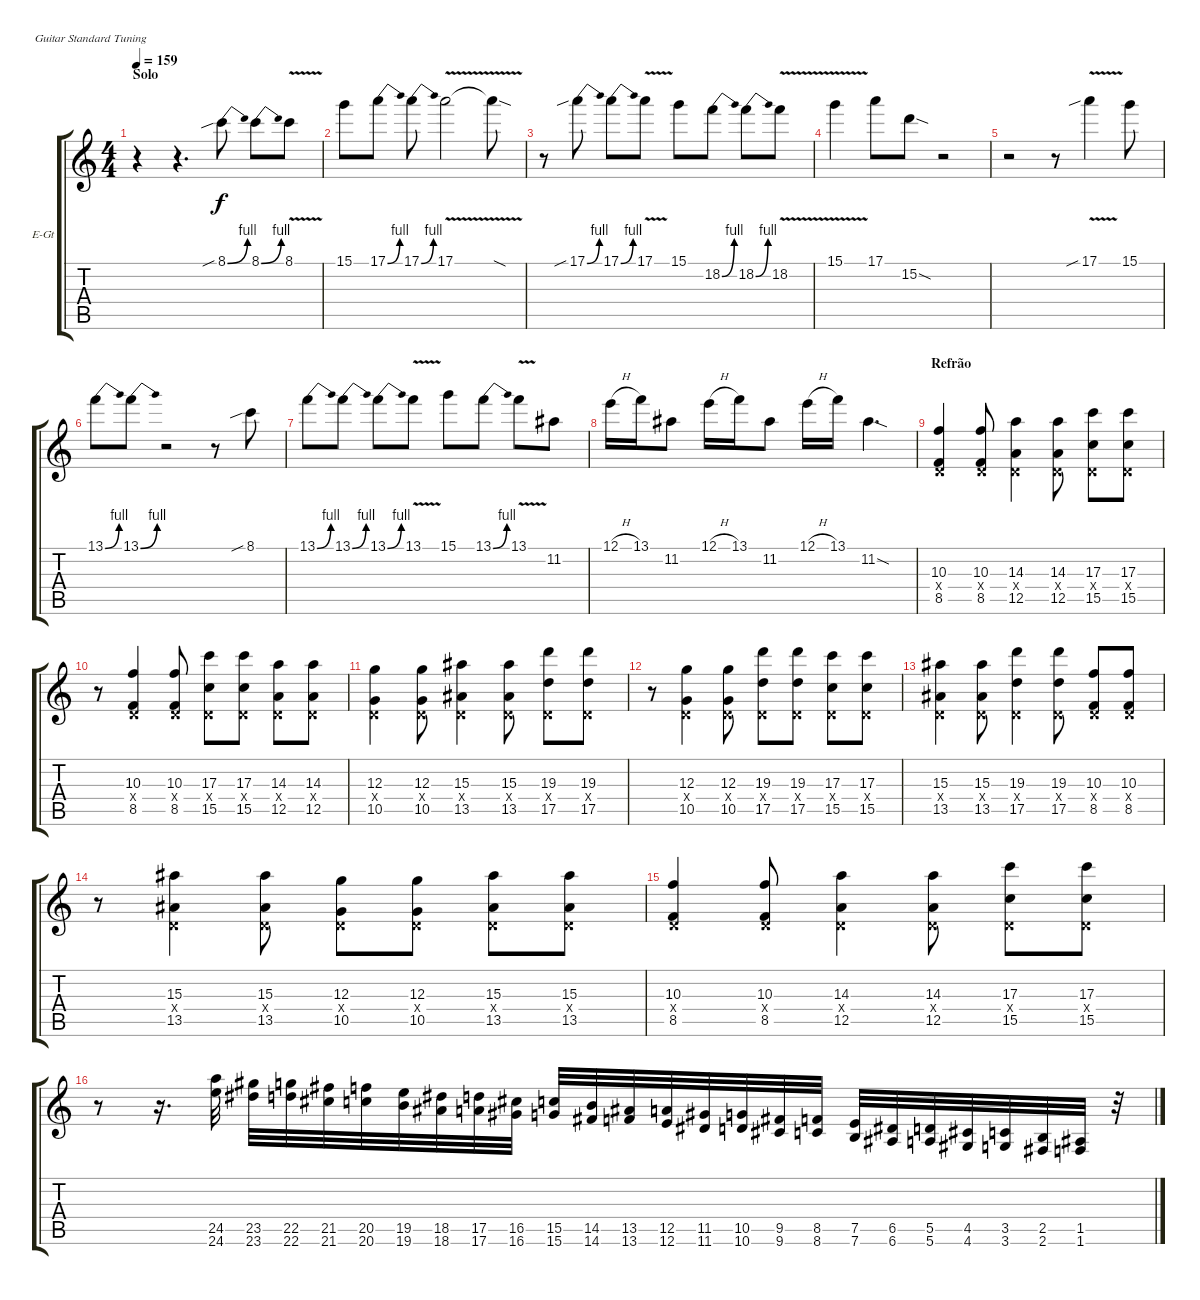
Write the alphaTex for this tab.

\bracketExtendMode groupsimilarinstruments
\firstSystemTrackNameOrientation horizontal
\otherSystemsTrackNameOrientation horizontal
\track ("Solo Guitar" "E-Gt") {instrument distortionguitar}
\staff {score tabs}
\tuning (E4 B3 G3 D3 A2 E2)
\ts (4 4)
\section ("" "Solo")
\tempo 159
\clef g2
\ks c
r.4{dy f} r.4{d} 8.1{be (bend 0 0 15 4) sib}.8 8.1{be (bend 0 0 15 4)}.8 8.1{v}.8 |
15.1.8 17.1{be (bend 0 0 15 4)}.8 17.1{be (bend 0 0 15 4)}.8 17.1{v}.2 17.1{sod t}.8 |
r.8 17.1{be (bend 0 0 15 4) sib}.8 17.1{be (bend 0 0 15 4)}.8 17.1{v}.8 15.1.8 18.2{be (bend 0 0 15 4)}.8 18.2{be (bend 0 0 15 4)}.8 18.2{v}.8 |
15.1{v}.4 17.1.8 15.2{sod}.8 r.2 |
r.2 r.8 17.1{v sib}.4 15.1.8 |
13.1{be (bend 0 0 15 4)}.8 13.1{be (bend 0 0 15 4)}.8 r.2 r.8 8.1{sib}.8 |
13.1{be (bend 0 0 15 4)}.8 13.1{be (bend 0 0 15 4)}.8 13.1{be (bend 0 0 15 4)}.8 13.1{v}.8 15.1.8 13.1{be (bend 0 0 15 4)}.8 13.1{v}.8 11.2.8 |
12.1{h}.16 13.1.16 11.2.8 12.1{h}.16 13.1.16 11.2.8 12.1{h}.16 13.1.16 11.2{sod}.4{d} |
\section ("" "Refrão")
(8.5 10.3 0.4{x}).4 (8.5 10.3 0.4{x}).8 (12.5 14.3 0.4{x}).4 (12.5 14.3 0.4{x}).8 (15.5 17.3 0.4{x}).8 (15.5 17.3 0.4{x}).8 |
r.8 (10.3 8.5 0.4{x}).4 (10.3 8.5 0.4{x}).8 (15.5 17.3 0.4{x}).8 (15.5 17.3 0.4{x}).8 (12.5 14.3 0.4{x}).8 (12.5 14.3 0.4{x}).8 |
(10.5 12.3 0.4{x}).4 (10.5 12.3 0.4{x}).8 (13.5 15.3 0.4{x}).4 (13.5 15.3 0.4{x}).8 (17.5 19.3 0.4{x}).8 (17.5 19.3 0.4{x}).8 |
r.8 (10.5 12.3 0.4{x}).4 (10.5 12.3 0.4{x}).8 (17.5 19.3 0.4{x}).8 (17.5 19.3 0.4{x}).8 (15.5 17.3 0.4{x}).8 (15.5 17.3 0.4{x}).8 |
(13.5 15.3 0.4{x}).4 (13.5 15.3 0.4{x}).8 (17.5 19.3 0.4{x}).4 (17.5 19.3 0.4{x}).8 (8.5 10.3 0.4{x}).8 (8.5 10.3 0.4{x}).8 |
r.8 (13.5 15.3 0.4{x}).4 (13.5 15.3 0.4{x}).8 (10.5 12.3 0.4{x}).8 (10.5 12.3 0.4{x}).8 (13.5 15.3 0.4{x}).8 (13.5 15.3 0.4{x}).8 |
(8.5 10.3 0.4{x}).4 (8.5 10.3 0.4{x}).8 (12.5 14.3 0.4{x}).4 (12.5 14.3 0.4{x}).8 (15.5 17.3 0.4{x}).8 (15.5 17.3 0.4{x}).8 |
r.8 r.16{d} (24.5 24.6).32 (23.6 23.5).32 (22.5 22.6).32 (21.6 21.5).32 (20.5 20.6).32 (19.6 19.5).32 (18.6 18.5).32 (17.6 17.5).32 (16.6 16.5).32 (15.6 15.5).32 (14.5 14.6).32 (13.6 13.5).32 (12.5 12.6).32 (11.6 11.5).32 (10.5 10.6).32 (9.6 9.5).32 (8.5 8.6).32 (7.6 7.5).32 (6.5 6.6).32 (5.6 5.5).32 (4.5 4.6).32 (3.6 3.5).32 (2.6 2.5).32 (1.6 1.5).32 r.32
